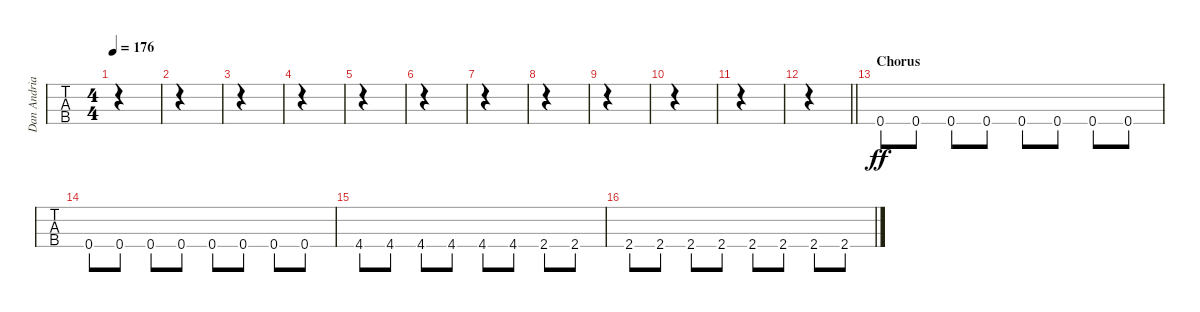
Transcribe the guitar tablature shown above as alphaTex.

\track ("Dan Andriano - Bass" "Dan Andria") {instrument electricbassfinger}
\staff {tabs}
\tuning (G2 D2 A1 E1) {hide}
\ts (4 4)
\tempo 176
\clef f4
\ks b
|
|
|
|
|
|
|
|
|
|
|
\barLineRight lightlight
|
\section ("" "Chorus")
0.4.8{dy ff} 0.4.8 0.4.8 0.4.8 0.4.8 0.4.8 0.4.8 0.4.8 |
0.4.8 0.4.8 0.4.8 0.4.8 0.4.8 0.4.8 0.4.8 0.4.8 |
4.4.8 4.4.8 4.4.8 4.4.8 4.4.8 4.4.8 2.4.8 2.4.8 |
2.4.8 2.4.8 2.4.8 2.4.8 2.4.8 2.4.8 2.4.8 2.4.8
